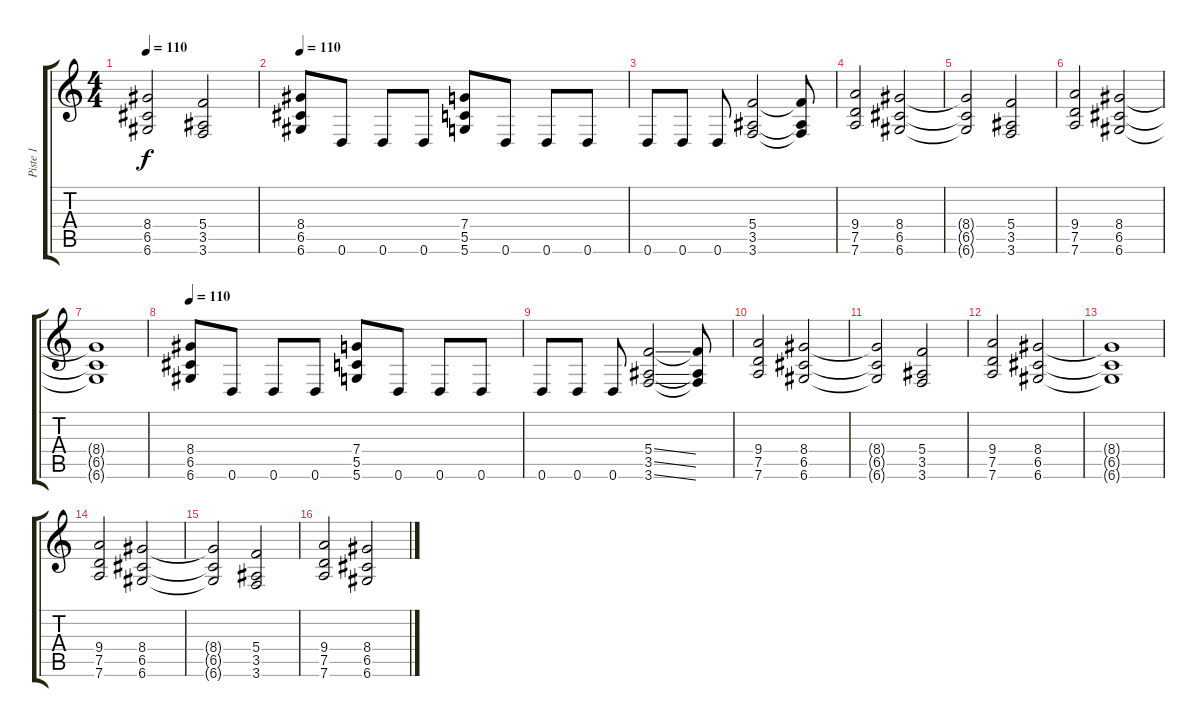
\track ("Piste 1" "Piste 1") {instrument distortionguitar}
\staff {score tabs}
\tuning (D4 A3 F3 C3 G2 D2) {hide}
\ts (4 4)
\tempo 110
\clef g2
\ks c
(8.4{t} 6.5{t} 6.6{t}).2{dy f} (5.4 3.5 3.6).2 |
\tempo 110
(8.4 6.5 6.6).8 0.6.8 0.6.8 0.6.8 (7.4 5.5 5.6).8 0.6.8 0.6.8 0.6.8 |
0.6.8 0.6.8 0.6.8 (5.4 3.5 3.6).2 (5.4{t} 3.5{t} 3.6{t}).8 |
(9.4 7.5 7.6).2 (8.4 6.5 6.6).2 |
(8.4{t} 6.5{t} 6.6{t}).2 (5.4 3.5 3.6).2 |
(9.4 7.5 7.6).2 (8.4 6.5 6.6).2 |
(8.4{t} 6.5{t} 6.6{t}).1 |
\tempo 110
(8.4 6.5 6.6).8 0.6.8 0.6.8 0.6.8 (7.4 5.5 5.6).8 0.6.8 0.6.8 0.6.8 |
0.6.8 0.6.8 0.6.8 (5.4{ss} 3.5{ss} 3.6{ss}).2 (5.4{t} 3.5{t} 3.6{t}).8 |
(9.4 7.5 7.6).2 (8.4 6.5 6.6).2 |
(8.4{t} 6.5{t} 6.6{t}).2 (5.4 3.5 3.6).2 |
(9.4 7.5 7.6).2 (8.4 6.5 6.6).2 |
(8.4{t} 6.5{t} 6.6{t}).1 |
(9.4 7.5 7.6).2 (8.4 6.5 6.6).2 |
(8.4{t} 6.5{t} 6.6{t}).2 (5.4 3.5 3.6).2 |
(9.4 7.5 7.6).2 (8.4 6.5 6.6).2
